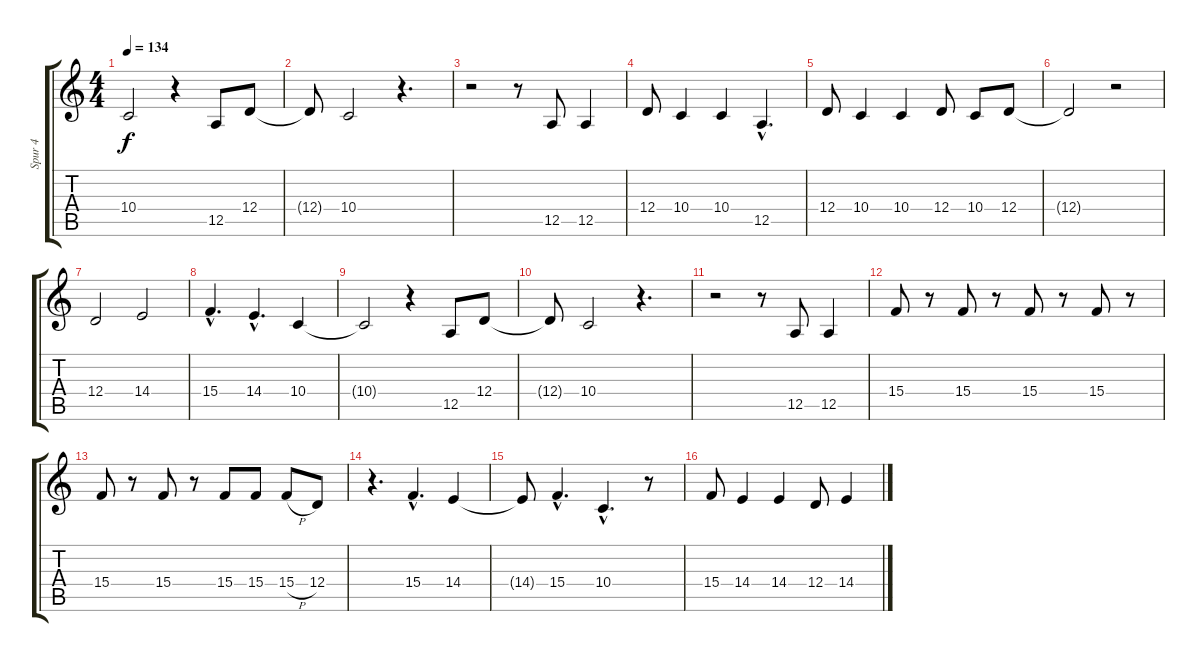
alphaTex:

\track ("Spur 4" "Spur 4") {instrument lead6voice}
\staff {score tabs}
\tuning (E4 B3 G3 D3 A2 E2) {hide}
\ts (4 4)
\tempo 134
\clef g2
\ks c
10.4{t}.2{dy f} r.4 12.5.8 12.4.8 |
12.4{t}.8 10.4.2 r.4{d} |
r.2 r.8 12.5.8 12.5.4 |
12.4.8 10.4.4 10.4.4 12.5{hac}.4{d} |
12.4.8 10.4.4 10.4.4 12.4.8 10.4.8 12.4.8 |
12.4{t}.2 r.2 |
12.4.2 14.4.2 |
15.4{hac}.4{d} 14.4{hac}.4{d} 10.4.4 |
10.4{t}.2 r.4 12.5.8 12.4.8 |
12.4{t}.8 10.4.2 r.4{d} |
r.2 r.8 12.5.8 12.5.4 |
15.4.8 r.8 15.4.8 r.8 15.4.8 r.8 15.4.8 r.8 |
15.4.8 r.8 15.4.8 r.8 15.4.8 15.4.8 15.4{h}.8 12.4.8 |
r.4{d} 15.4{hac}.4{d} 14.4.4 |
14.4{t}.8 15.4{hac}.4{d} 10.4{hac}.4{d} r.8 |
15.4.8 14.4.4 14.4.4 12.4.8 14.4.4
